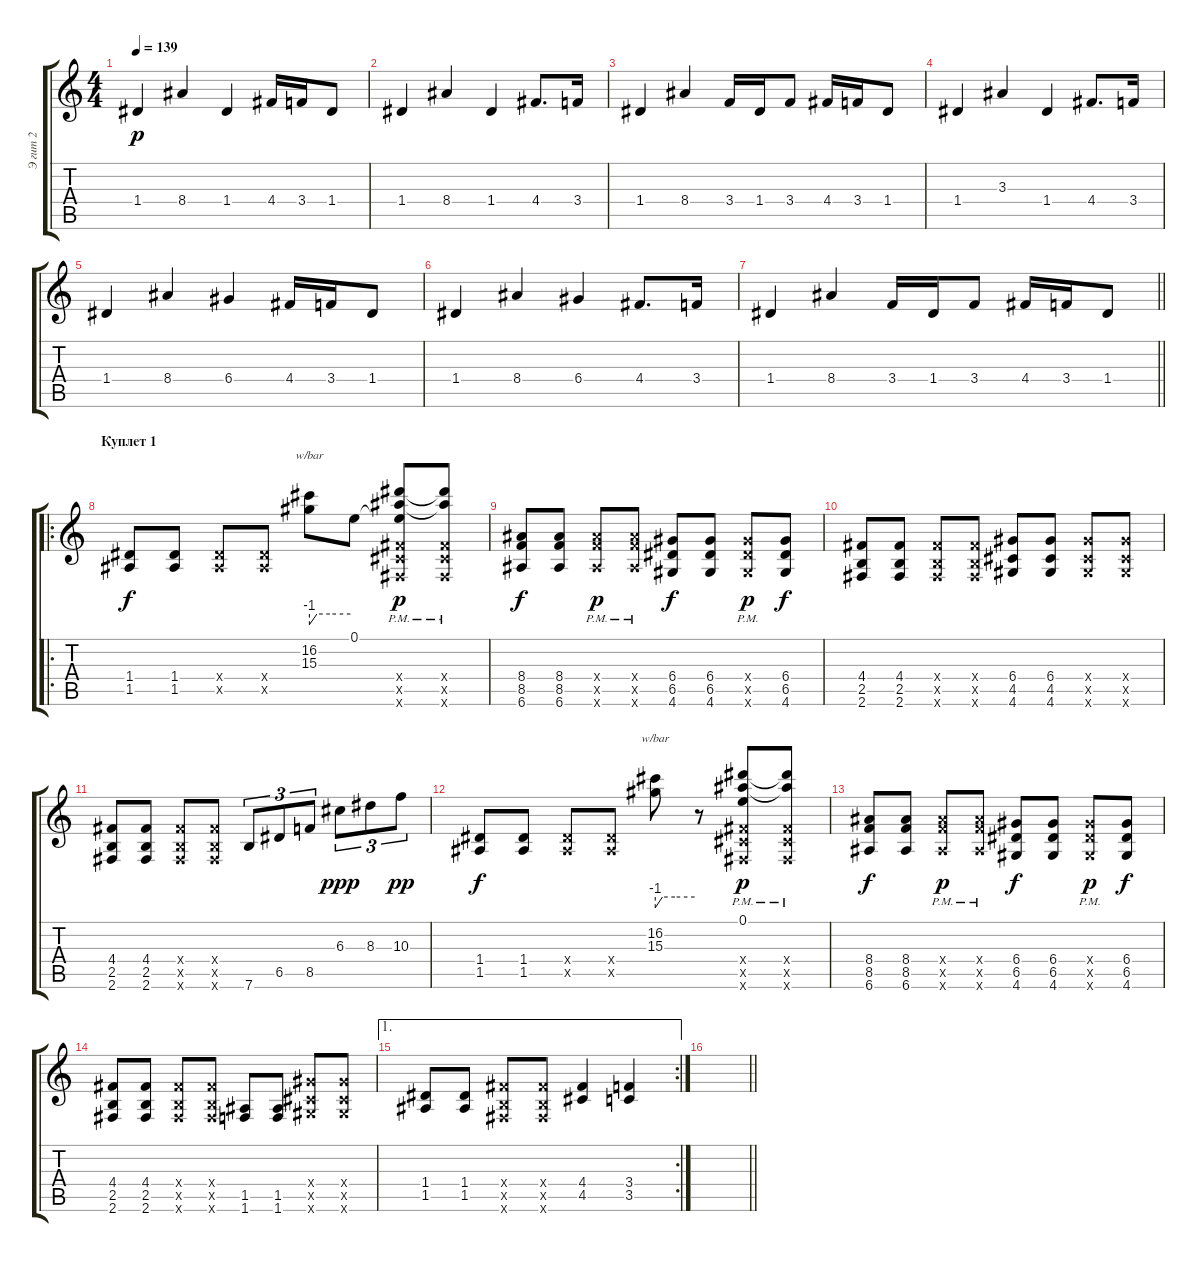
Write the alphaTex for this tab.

\track ("Э гит 2" "Э гит 2") {instrument distortionguitar}
\staff {score tabs}
\tuning (E4 B3 G3 D3 A2 E2) {hide}
\ts (4 4)
\tempo 139
\clef g2
\ks c
1.4.4{dy p} 8.4.4 1.4.4 4.4.16 3.4.16 1.4.8 |
1.4.4 8.4.4 1.4.4 4.4.8{d} 3.4.16 |
1.4.4 8.4.4 3.4.16 1.4.16 3.4.8 4.4.16 3.4.16 1.4.8 |
1.4.4{instrument distortionguitar} 3.3.4 1.4.4 4.4.8{d} 3.4.16 |
1.4.4 8.4.4 6.4.4 4.4.16 3.4.16 1.4.8 |
1.4.4 8.4.4 6.4.4 4.4.8{d} 3.4.16 |
\barLineRight lightlight
1.4.4 8.4.4 3.4.16 1.4.16 3.4.8 4.4.16 3.4.16 1.4.8 |
\ro
\section ("" "Куплет 1")
(1.4 1.5).8{dy f instrument overdrivenguitar} (1.4 1.5).8 (1.4{x} 1.5{x}).8 (1.4{x} 1.5{x}).8 (16.2 15.3).8{tbe (custom default 0 -4 11 0 30 0 60 0)} 0.1.8 (0.1{t} 16.2{t} 15.3{t} 4.4{x} 4.5{pm x} 2.6{x}).8{dy p} (16.2{t} 15.3{t} 4.4{x} 4.5{pm x} 2.6{x}).8 |
(8.4 8.5 6.6).8{dy f} (8.4 8.5 6.6).8 (8.4{x} 8.5{pm x} 6.6{x}).8{dy p} (8.4{x} 8.5{pm x} 6.6{x}).8 (6.4 6.5 4.6).8{dy f} (6.4 6.5 4.6).8 (6.4{x} 6.5{pm x} 4.6{x}).8{dy p} (6.4 6.5 4.6).8{dy f} |
(4.4 2.5 2.6).8 (4.4 2.5 2.6).8 (4.4{x} 2.5{x} 2.6{x}).8 (4.4{x} 2.5{x} 2.6{x}).8 (6.4 4.5 4.6).8 (6.4 4.5 4.6).8 (6.4{x} 4.5{x} 4.6{x}).8 (6.4{x} 4.5{x} 4.6{x}).8 |
(4.4 2.5 2.6).8 (4.4 2.5 2.6).8 (4.4{x} 2.5{x} 2.6{x}).8 (4.4{x} 2.5{x} 2.6{x}).8 7.6.8{tu (3 2)} 6.5.8{tu (3 2)} 8.5.8{tu (3 2)} 6.3.8{tu (3 2) dy ppp} 8.3.8{tu (3 2)} 10.3.8{tu (3 2) dy pp} |
(1.4 1.5).8{dy f instrument overdrivenguitar} (1.4 1.5).8 (1.4{x} 1.5{x}).8 (1.4{x} 1.5{x}).8 (16.2 15.3).8{tbe (custom default 0 -4 11 0 30 0 60 0)} r.8 (0.1 16.2{t} 15.3{t} 4.4{x} 4.5{pm x} 2.6{x}).8{dy p} (16.2{t} 15.3{t} 4.4{x} 4.5{pm x} 2.6{x}).8 |
(8.4 8.5 6.6).8{dy f} (8.4 8.5 6.6).8 (8.4{x} 8.5{pm x} 6.6{x}).8{dy p} (8.4{x} 8.5{pm x} 6.6{x}).8 (6.4 6.5 4.6).8{dy f} (6.4 6.5 4.6).8 (6.4{x} 6.5{pm x} 4.6{x}).8{dy p} (6.4 6.5 4.6).8{dy f} |
(4.4 2.5 2.6).8 (4.4 2.5 2.6).8 (4.4{x} 2.5{x} 2.6{x}).8 (4.4{x} 2.5{x} 2.6{x}).8 (1.5 1.6).8 (1.5 1.6).8 (6.4{x} 4.5{x} 4.6{x}).8 (6.4{x} 4.5{x} 4.6{x}).8 |
\ae 1
\rc 2
(1.4 1.5).8 (1.4 1.5).8 (4.4{x} 2.5{x} 2.6{x}).8 (4.4{x} 2.5{x} 2.6{x}).8 (4.4 4.5).4 (3.4 3.5).4 |
\barLineRight lightlight
